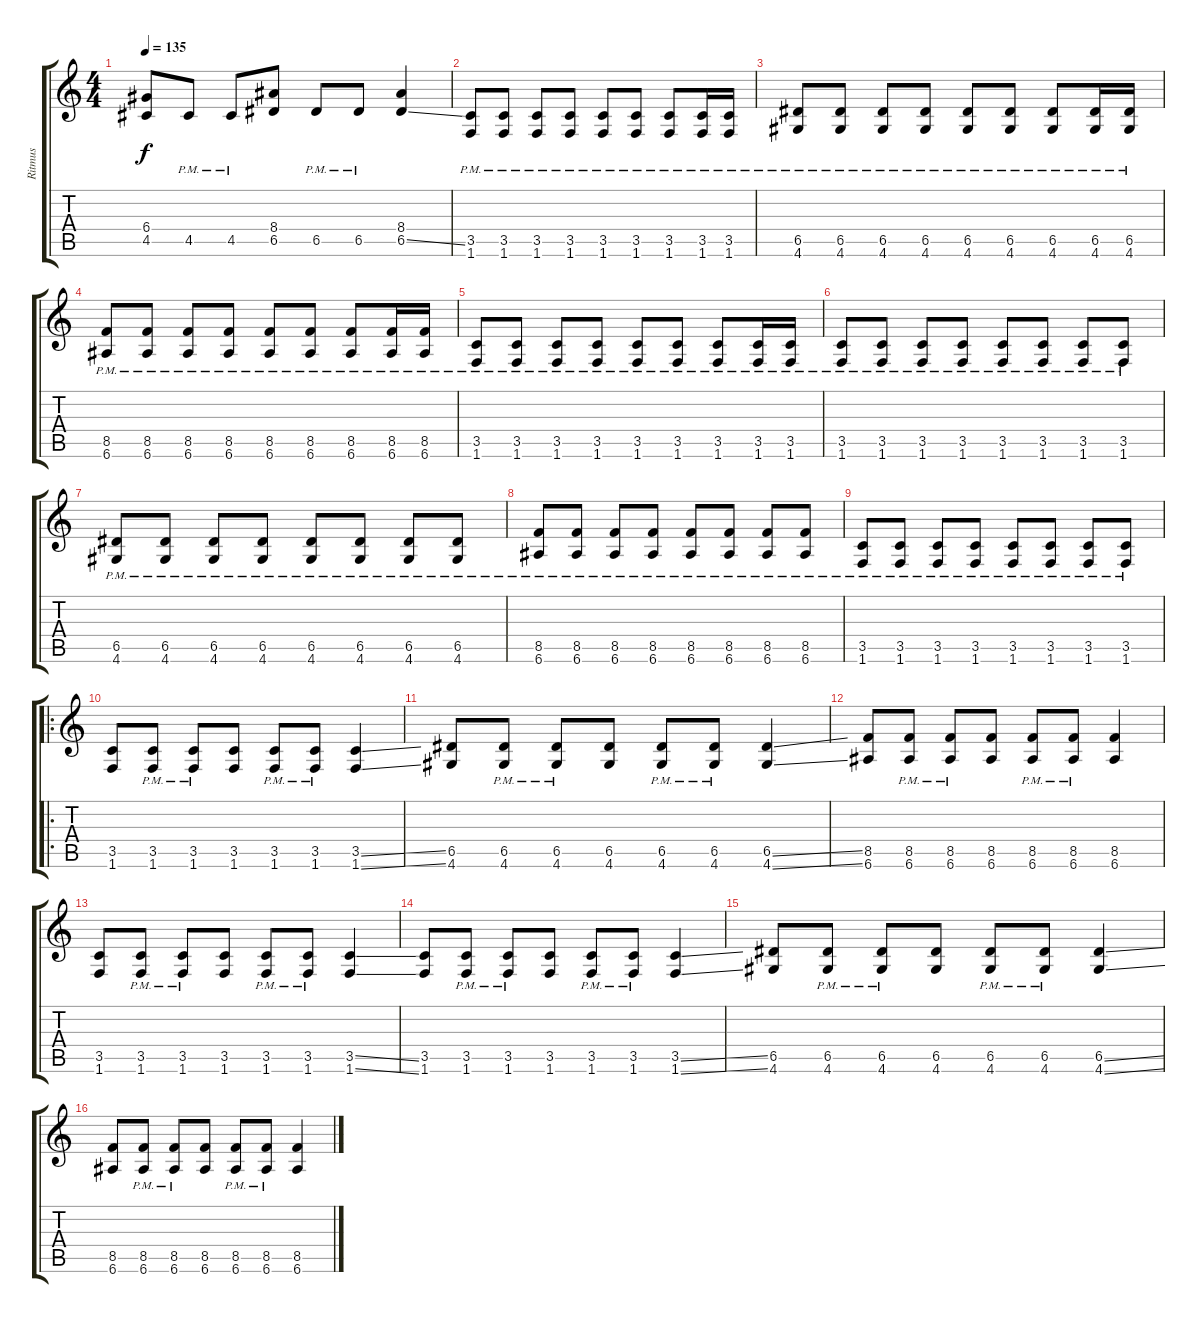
\track ("Ritmus" "Ritmus") {instrument distortionguitar}
\staff {score tabs}
\tuning (E4 B3 G3 D3 A2 E2) {hide}
\ts (4 4)
\tempo 135
\clef g2
\ks c
(6.4 4.5).8{dy f} 4.5{pm}.8 4.5{pm}.8 (8.4 6.5).8 6.5{pm}.8 6.5{pm}.8 (8.4 6.5{ss}).4 |
(3.5{pm} 1.6{pm}).8 (3.5{pm} 1.6{pm}).8 (3.5{pm} 1.6{pm}).8 (3.5{pm} 1.6{pm}).8 (3.5{pm} 1.6{pm}).8 (3.5{pm} 1.6{pm}).8 (3.5{pm} 1.6{pm}).8 (3.5{pm} 1.6).16 (3.5{pm} 1.6).16 |
(6.5{pm} 4.6{pm}).8 (6.5{pm} 4.6{pm}).8 (6.5{pm} 4.6{pm}).8 (6.5{pm} 4.6{pm}).8 (6.5{pm} 4.6{pm}).8 (6.5{pm} 4.6{pm}).8 (6.5{pm} 4.6{pm}).8 (6.5{pm} 4.6{pm}).16 (6.5{pm} 4.6{pm}).16 |
(8.5{pm} 6.6{pm}).8 (8.5{pm} 6.6{pm}).8 (8.5{pm} 6.6{pm}).8 (8.5{pm} 6.6{pm}).8 (8.5{pm} 6.6{pm}).8 (8.5{pm} 6.6{pm}).8 (8.5{pm} 6.6{pm}).8 (8.5{pm} 6.6{pm}).16 (8.5{pm} 6.6{pm}).16 |
(3.5{pm} 1.6{pm}).8 (3.5{pm} 1.6{pm}).8 (3.5{pm} 1.6{pm}).8 (3.5{pm} 1.6{pm}).8 (3.5{pm} 1.6{pm}).8 (3.5{pm} 1.6{pm}).8 (3.5{pm} 1.6{pm}).8 (3.5{pm} 1.6{pm}).16 (3.5{pm} 1.6{pm}).16 |
(3.5{pm} 1.6{pm}).8 (3.5{pm} 1.6{pm}).8 (3.5{pm} 1.6{pm}).8 (3.5{pm} 1.6{pm}).8 (3.5{pm} 1.6{pm}).8 (3.5{pm} 1.6{pm}).8 (3.5{pm} 1.6{pm}).8 (3.5{pm} 1.6{pm}).8 |
(6.5{pm} 4.6{pm}).8 (6.5{pm} 4.6{pm}).8 (6.5{pm} 4.6{pm}).8 (6.5{pm} 4.6{pm}).8 (6.5{pm} 4.6{pm}).8 (6.5{pm} 4.6{pm}).8 (6.5{pm} 4.6{pm}).8 (6.5{pm} 4.6{pm}).8 |
(8.5{pm} 6.6{pm}).8 (8.5{pm} 6.6{pm}).8 (8.5{pm} 6.6{pm}).8 (8.5{pm} 6.6{pm}).8 (8.5{pm} 6.6{pm}).8 (8.5{pm} 6.6{pm}).8 (8.5{pm} 6.6{pm}).8 (8.5{pm} 6.6{pm}).8 |
(3.5{pm} 1.6{pm}).8 (3.5{pm} 1.6{pm}).8 (3.5{pm} 1.6{pm}).8 (3.5{pm} 1.6{pm}).8 (3.5{pm} 1.6{pm}).8 (3.5{pm} 1.6{pm}).8 (3.5{pm} 1.6{pm}).8 (3.5{pm} 1.6{pm}).8 |
\ro
(3.5 1.6).8 (3.5{pm} 1.6{pm}).8 (3.5{pm} 1.6{pm}).8 (3.5 1.6).8 (3.5{pm} 1.6{pm}).8 (3.5{pm} 1.6{pm}).8 (3.5{ss} 1.6{ss}).4 |
(6.5 4.6).8 (6.5{pm} 4.6{pm}).8 (6.5{pm} 4.6{pm}).8 (6.5 4.6).8 (6.5{pm} 4.6{pm}).8 (6.5{pm} 4.6{pm}).8 (6.5{ss} 4.6{ss}).4 |
(8.5 6.6).8 (8.5{pm} 6.6{pm}).8 (8.5{pm} 6.6{pm}).8 (8.5 6.6).8 (8.5{pm} 6.6{pm}).8 (8.5{pm} 6.6{pm}).8 (8.5 6.6).4 |
(3.5 1.6).8 (3.5{pm} 1.6{pm}).8 (3.5{pm} 1.6{pm}).8 (3.5 1.6).8 (3.5{pm} 1.6{pm}).8 (3.5{pm} 1.6{pm}).8 (3.5{ss} 1.6{ss}).4 |
(3.5 1.6).8 (3.5{pm} 1.6{pm}).8 (3.5{pm} 1.6{pm}).8 (3.5 1.6).8 (3.5{pm} 1.6{pm}).8 (3.5{pm} 1.6{pm}).8 (3.5{ss} 1.6{ss}).4 |
(6.5 4.6).8 (6.5{pm} 4.6{pm}).8 (6.5{pm} 4.6{pm}).8 (6.5 4.6).8 (6.5{pm} 4.6{pm}).8 (6.5{pm} 4.6{pm}).8 (6.5{ss} 4.6{ss}).4 |
(8.5 6.6).8 (8.5{pm} 6.6{pm}).8 (8.5{pm} 6.6{pm}).8 (8.5 6.6).8 (8.5{pm} 6.6{pm}).8 (8.5{pm} 6.6{pm}).8 (8.5 6.6).4
